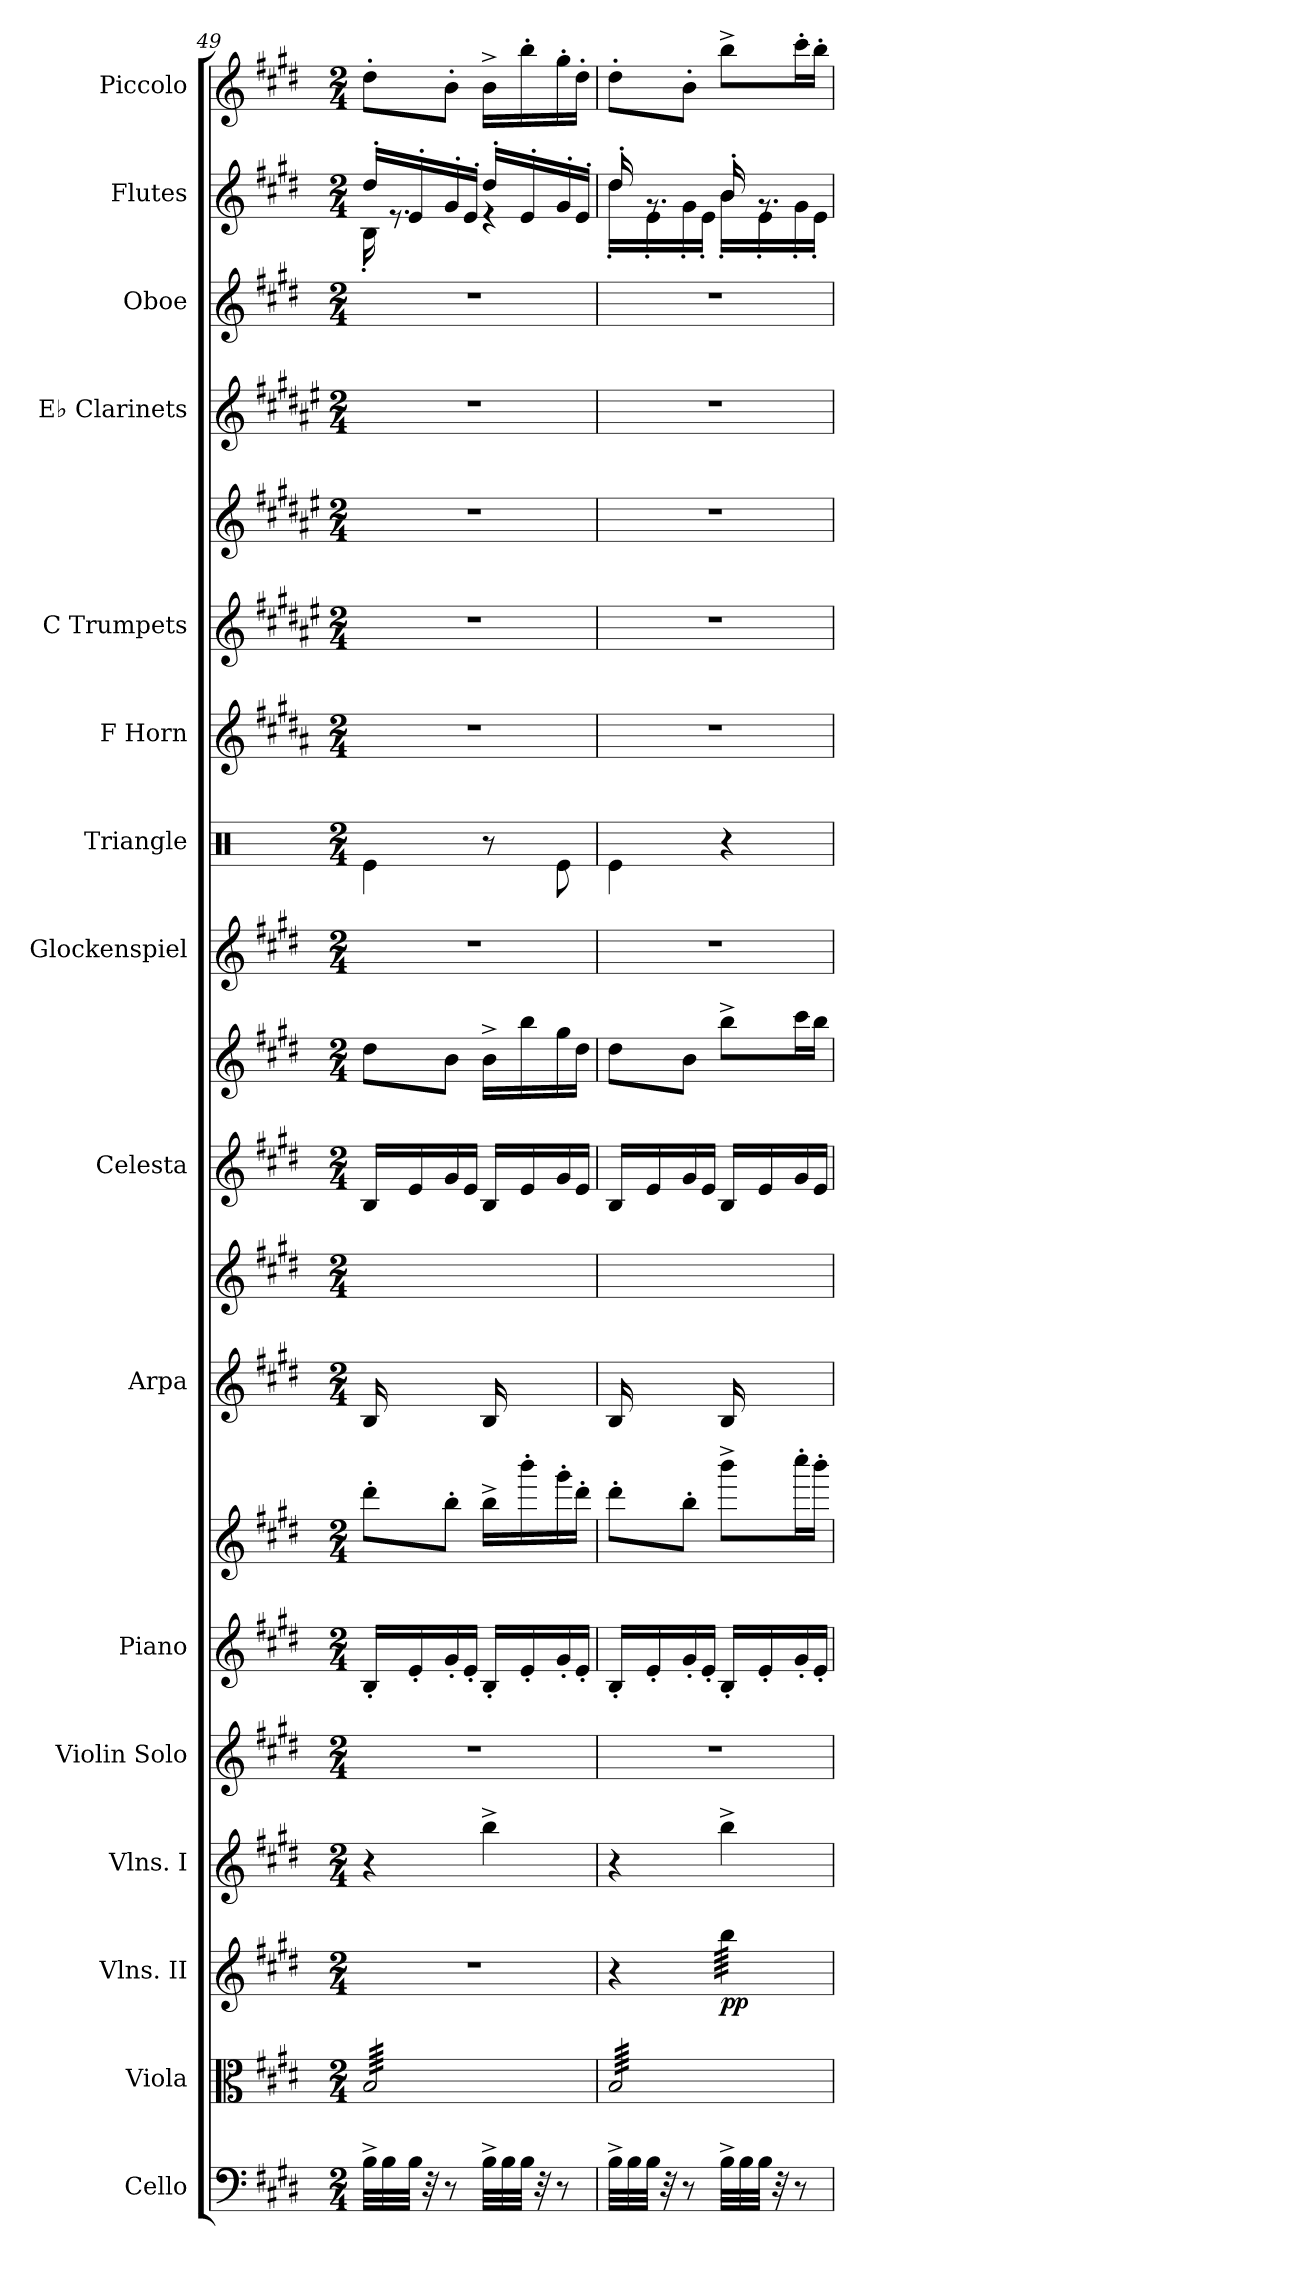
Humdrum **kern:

**kern	**kern	**kern	**dynam	**kern	**kern	**kern	**kern	**kern	**kern	**kern	**kern	**kern	**kern	**kern	**kern	**kern	**kern	**kern	**kern	**kern
*part16	*part15	*part14	*part14	*part13	*part12	*part11	*part11	*part10	*part10	*part9	*part9	*part8	*part7	*part6	*part5	*part5	*part4	*part3	*part2	*part1
*staff20	*staff19	*staff18	*staff18	*staff17	*staff16	*staff15	*staff14	*staff13	*staff12	*staff11	*staff10	*staff9	*staff8	*staff7	*staff6	*staff5	*staff4	*staff3	*staff2	*staff1
*I"Cello	*I"Viola	*I"Vlns. II	*	*I"Vlns. I	*I"Violin Solo	*I"Piano	*	*I"Arpa	*	*I"Celesta	*	*I"Glockenspiel	*I"Triangle	*I"F Horn	*I"C Trumpets	*	*I"E♭ Clarinets	*I"Oboe	*I"Flutes	*I"Piccolo
*	*	*I'Vlns. II	*	*I'Vlns. I	*I'Vln. solo	*I'Pno.	*	*I'Arpa	*	*I'Cel.	*	*I'Glock.	*I'Trgl.	*I'F Hn.	*I'C Tpt.	*	*I'E♭ Cl.	*I'Ob.	*I'Fl.	*I'Picc.
*clefF4	*clefC3	*clefG2	*	*clefG2	*clefG2	*clefG2	*clefG2	*clefG2	*clefG2	*clefG2	*clefG2	*clefG2	*clefX	*clefG2	*clefG2	*clefG2	*clefG2	*clefG2	*clefG2	*clefG2
*	*	*	*	*	*	*	*	*	*	*ITrd-7c-12	*ITrd-7c-12	*ITrd-14c-24	*	*ITrd4c7	*ITrd1c2	*ITrd1c2	*ITrd1c2	*	*	*ITrd-7c-12
*k[f#c#g#d#]	*k[f#c#g#d#]	*k[f#c#g#d#]	*	*k[f#c#g#d#]	*k[f#c#g#d#]	*k[f#c#g#d#]	*k[f#c#g#d#]	*k[f#c#g#d#]	*k[f#c#g#d#]	*k[f#c#g#d#]	*k[f#c#g#d#]	*k[f#c#g#d#]	*k[]	*k[f#c#g#d#]	*k[f#c#g#d#]	*k[f#c#g#d#]	*k[f#c#g#d#]	*k[f#c#g#d#]	*k[f#c#g#d#]	*k[f#c#g#d#]
*M2/4	*M2/4	*M2/4	*	*M2/4	*M2/4	*M2/4	*M2/4	*M2/4	*M2/4	*M2/4	*M2/4	*M2/4	*M2/4	*M2/4	*M2/4	*M2/4	*M2/4	*M2/4	*M2/4	*M2/4
=49	=49	=49	=49	=49	=49	=49	=49	=49	=49	=49	=49	=49	=49	=49	=49	=49	=49	=49	=49	=49
*	*	*	*	*	*	*	*	*^	*	*	*	*	*	*	*	*	*	*	*^	*
*	*tremolo	*	*	*	*	*	*	*	*	*	*	*	*	*	*	*	*	*	*	*	*	*
32B^\LLL	64B/LLLL	2r	.	4r	2r	16B'/LL	8ddd#'\L	16B/LL	2ryy	16ryy	16b/LL	8ddd#\L	2r	4Re\	2r	2r	2r	2r	2r	16dd#'/LL	16B'\	8ddd#'\L
.	64B/	.	.	.	.	.	.	.	.	.	.	.	.	.	.	.	.	.	.	.	.	.
32B\	64B/	.	.	.	.	.	.	.	.	.	.	.	.	.	.	.	.	.	.	.	.	.
.	64B/	.	.	.	.	.	.	.	.	.	.	.	.	.	.	.	.	.	.	.	.	.
32B\JJJ	64B/	.	.	.	.	16e'/	.	8.ryy	.	16e\	16ee/	.	.	.	.	.	.	.	.	16e'/	8.re	.
.	64B/	.	.	.	.	.	.	.	.	.	.	.	.	.	.	.	.	.	.	.	.	.
32r	64B/	.	.	.	.	.	.	.	.	.	.	.	.	.	.	.	.	.	.	.	.	.
.	64B/	.	.	.	.	.	.	.	.	.	.	.	.	.	.	.	.	.	.	.	.	.
8r	64B/	.	.	.	.	16g#'/	8bb'\J	.	.	16a-X\	16gg#/	8bb\J	.	.	.	.	.	.	.	16g#'/	.	8bb'\J
.	64B/	.	.	.	.	.	.	.	.	.	.	.	.	.	.	.	.	.	.	.	.	.
.	64B/	.	.	.	.	.	.	.	.	.	.	.	.	.	.	.	.	.	.	.	.	.
.	64B/	.	.	.	.	.	.	.	.	.	.	.	.	.	.	.	.	.	.	.	.	.
.	64B/	.	.	.	.	16e'/JJ	.	.	.	16e\JJ	16ee/JJ	.	.	.	.	.	.	.	.	16e'/JJ	.	.
.	64B/	.	.	.	.	.	.	.	.	.	.	.	.	.	.	.	.	.	.	.	.	.
.	64B/	.	.	.	.	.	.	.	.	.	.	.	.	.	.	.	.	.	.	.	.	.
.	64B/	.	.	.	.	.	.	.	.	.	.	.	.	.	.	.	.	.	.	.	.	.
32B^\LLL	64B/	.	.	4bb^\	.	16B'/LL	16bb^\LL	16B/LL	.	16ryy	16b/LL	16bb^\LL	.	8r	.	.	.	.	.	16dd#'/LL	4re	16bb^\LL
.	64B/	.	.	.	.	.	.	.	.	.	.	.	.	.	.	.	.	.	.	.	.	.
32B\	64B/	.	.	.	.	.	.	.	.	.	.	.	.	.	.	.	.	.	.	.	.	.
.	64B/	.	.	.	.	.	.	.	.	.	.	.	.	.	.	.	.	.	.	.	.	.
32B\JJJ	64B/	.	.	.	.	16e'/	16bbb'\	8.ryy	.	16e\	16ee/	16bbb\	.	.	.	.	.	.	.	16e'/	.	16bbb'\
.	64B/	.	.	.	.	.	.	.	.	.	.	.	.	.	.	.	.	.	.	.	.	.
32r	64B/	.	.	.	.	.	.	.	.	.	.	.	.	.	.	.	.	.	.	.	.	.
.	64B/	.	.	.	.	.	.	.	.	.	.	.	.	.	.	.	.	.	.	.	.	.
8r	64B/	.	.	.	.	16g#'/	16ggg#'\	.	.	16a-\	16gg#/	16ggg#\	.	8Re\	.	.	.	.	.	16g#'/	.	16ggg#'\
.	64B/	.	.	.	.	.	.	.	.	.	.	.	.	.	.	.	.	.	.	.	.	.
.	64B/	.	.	.	.	.	.	.	.	.	.	.	.	.	.	.	.	.	.	.	.	.
.	64B/	.	.	.	.	.	.	.	.	.	.	.	.	.	.	.	.	.	.	.	.	.
.	64B/	.	.	.	.	16e'/JJ	16ddd#'\JJ	.	.	16e\JJ	16ee/JJ	16ddd#\JJ	.	.	.	.	.	.	.	16e'/JJ	.	16ddd#'\JJ
.	64B/	.	.	.	.	.	.	.	.	.	.	.	.	.	.	.	.	.	.	.	.	.
.	64B/	.	.	.	.	.	.	.	.	.	.	.	.	.	.	.	.	.	.	.	.	.
.	64B/JJJJ	.	.	.	.	.	.	.	.	.	.	.	.	.	.	.	.	.	.	.	.	.
!!LO:PB:g=z
=50	=50	=50	=50	=50	=50	=50	=50	=50	=50	=50	=50	=50	=50	=50	=50	=50	=50	=50	=50	=50	=50	=50
32B^\LLL	64B/LLLL	4r	.	4r	2r	16B'/LL	8ddd#'\L	16B/LL	2ryy	16ryy	16b/LL	8ddd#\L	2r	4Re\	2r	2r	2r	2r	2r	16dd#'/	16dd#'\LL	8ddd#'\L
.	64B/	.	.	.	.	.	.	.	.	.	.	.	.	.	.	.	.	.	.	.	.	.
32B\	64B/	.	.	.	.	.	.	.	.	.	.	.	.	.	.	.	.	.	.	.	.	.
.	64B/	.	.	.	.	.	.	.	.	.	.	.	.	.	.	.	.	.	.	.	.	.
32B\JJJ	64B/	.	.	.	.	16e'/	.	8.ryy	.	16e\	16ee/	.	.	.	.	.	.	.	.	8.rg	16e'\	.
.	64B/	.	.	.	.	.	.	.	.	.	.	.	.	.	.	.	.	.	.	.	.	.
32r	64B/	.	.	.	.	.	.	.	.	.	.	.	.	.	.	.	.	.	.	.	.	.
.	64B/	.	.	.	.	.	.	.	.	.	.	.	.	.	.	.	.	.	.	.	.	.
8r	64B/	.	.	.	.	16g#'/	8bb'\J	.	.	16a-X\	16gg#/	8bb\J	.	.	.	.	.	.	.	.	16g#'\	8bb'\J
.	64B/	.	.	.	.	.	.	.	.	.	.	.	.	.	.	.	.	.	.	.	.	.
.	64B/	.	.	.	.	.	.	.	.	.	.	.	.	.	.	.	.	.	.	.	.	.
.	64B/	.	.	.	.	.	.	.	.	.	.	.	.	.	.	.	.	.	.	.	.	.
.	64B/	.	.	.	.	16e'/JJ	.	.	.	16e\JJ	16ee/JJ	.	.	.	.	.	.	.	.	.	16e'\JJ	.
.	64B/	.	.	.	.	.	.	.	.	.	.	.	.	.	.	.	.	.	.	.	.	.
.	64B/	.	.	.	.	.	.	.	.	.	.	.	.	.	.	.	.	.	.	.	.	.
.	64B/	.	.	.	.	.	.	.	.	.	.	.	.	.	.	.	.	.	.	.	.	.
!	!	!	!LO:DY:b	!	!	!	!	!	!	!	!	!	!	!	!	!	!	!	!	!	!	!
*	*	*tremolo	*	*	*	*	*	*	*	*	*	*	*	*	*	*	*	*	*	*	*	*
32B^\LLL	64B/	64bb\LLLL	pp	4bb^\	.	16B'/LL	8bbb^\L	16B/LL	.	16ryy	16b/LL	8bbb^\L	.	4r	.	.	.	.	.	16b'/	16b'\LL	8bbb^\L
.	64B/	64bb\	.	.	.	.	.	.	.	.	.	.	.	.	.	.	.	.	.	.	.	.
32B\	64B/	64bb\	.	.	.	.	.	.	.	.	.	.	.	.	.	.	.	.	.	.	.	.
.	64B/	64bb\	.	.	.	.	.	.	.	.	.	.	.	.	.	.	.	.	.	.	.	.
32B\JJJ	64B/	64bb\	.	.	.	16e'/	.	8.ryy	.	16e\	16ee/	.	.	.	.	.	.	.	.	8.rg	16e'\	.
.	64B/	64bb\	.	.	.	.	.	.	.	.	.	.	.	.	.	.	.	.	.	.	.	.
32r	64B/	64bb\	.	.	.	.	.	.	.	.	.	.	.	.	.	.	.	.	.	.	.	.
.	64B/	64bb\	.	.	.	.	.	.	.	.	.	.	.	.	.	.	.	.	.	.	.	.
8r	64B/	64bb\	.	.	.	16g#'/	16cccc#'\L	.	.	16a-\	16gg#/	16cccc#\L	.	.	.	.	.	.	.	.	16g#'\	16cccc#'\L
.	64B/	64bb\	.	.	.	.	.	.	.	.	.	.	.	.	.	.	.	.	.	.	.	.
.	64B/	64bb\	.	.	.	.	.	.	.	.	.	.	.	.	.	.	.	.	.	.	.	.
.	64B/	64bb\	.	.	.	.	.	.	.	.	.	.	.	.	.	.	.	.	.	.	.	.
.	64B/	64bb\	.	.	.	16e'/JJ	16bbb'\JJ	.	.	16e\JJ	16ee/JJ	16bbb\JJ	.	.	.	.	.	.	.	.	16e'\JJ	16bbb'\JJ
.	64B/	64bb\	.	.	.	.	.	.	.	.	.	.	.	.	.	.	.	.	.	.	.	.
.	64B/	64bb\	.	.	.	.	.	.	.	.	.	.	.	.	.	.	.	.	.	.	.	.
.	64B/JJJJ	64bb\JJJJ	.	.	.	.	.	.	.	.	.	.	.	.	.	.	.	.	.	.	.	.
*	*	*Xtremolo	*	*	*	*	*	*	*	*	*	*	*	*	*	*	*	*	*	*	*	*
*	*Xtremolo	*	*	*	*	*	*	*	*	*	*	*	*	*	*	*	*	*	*	*	*	*
*	*	*	*	*	*	*	*	*v	*v	*	*	*	*	*	*	*	*	*	*	*v	*v	*
=	=	=	=	=	=	=	=	=	=	=	=	=	=	=	=	=	=	=	=	=
*-	*-	*-	*-	*-	*-	*-	*-	*-	*-	*-	*-	*-	*-	*-	*-	*-	*-	*-	*-	*-
